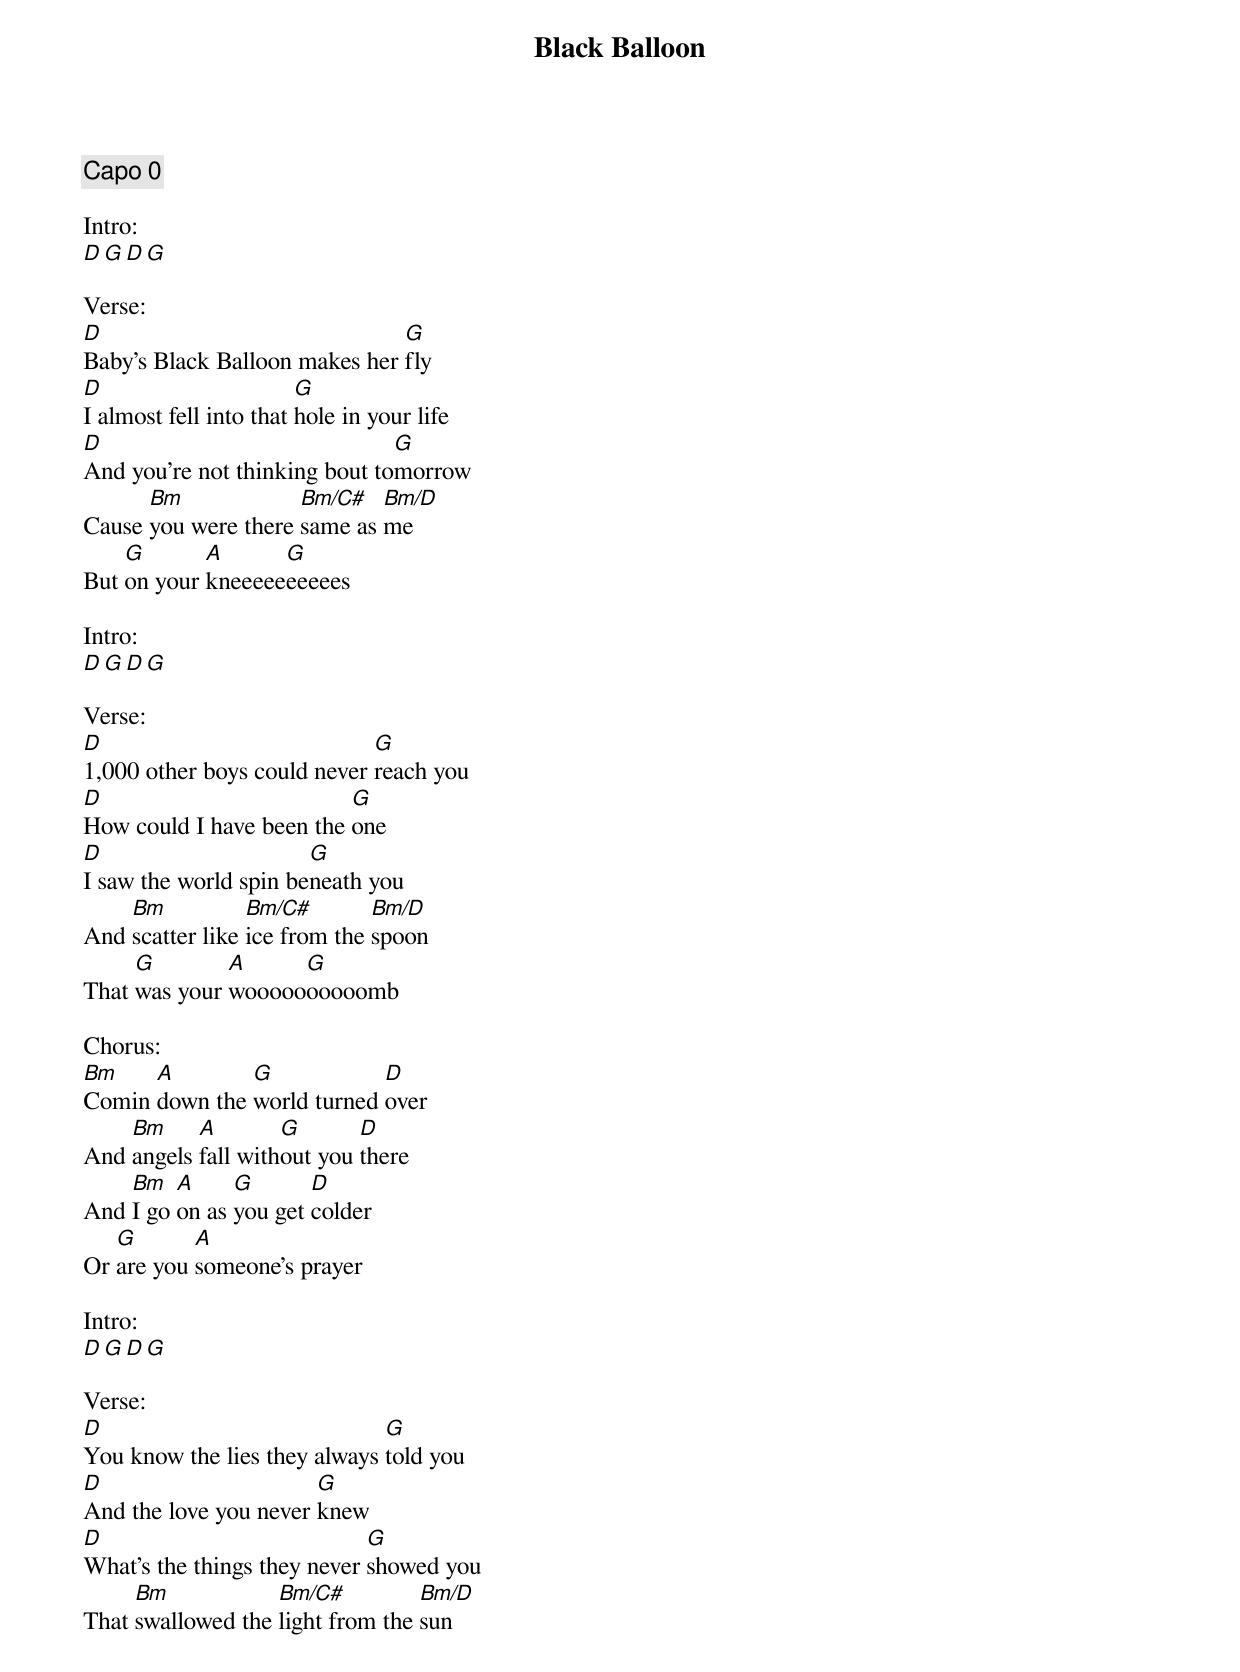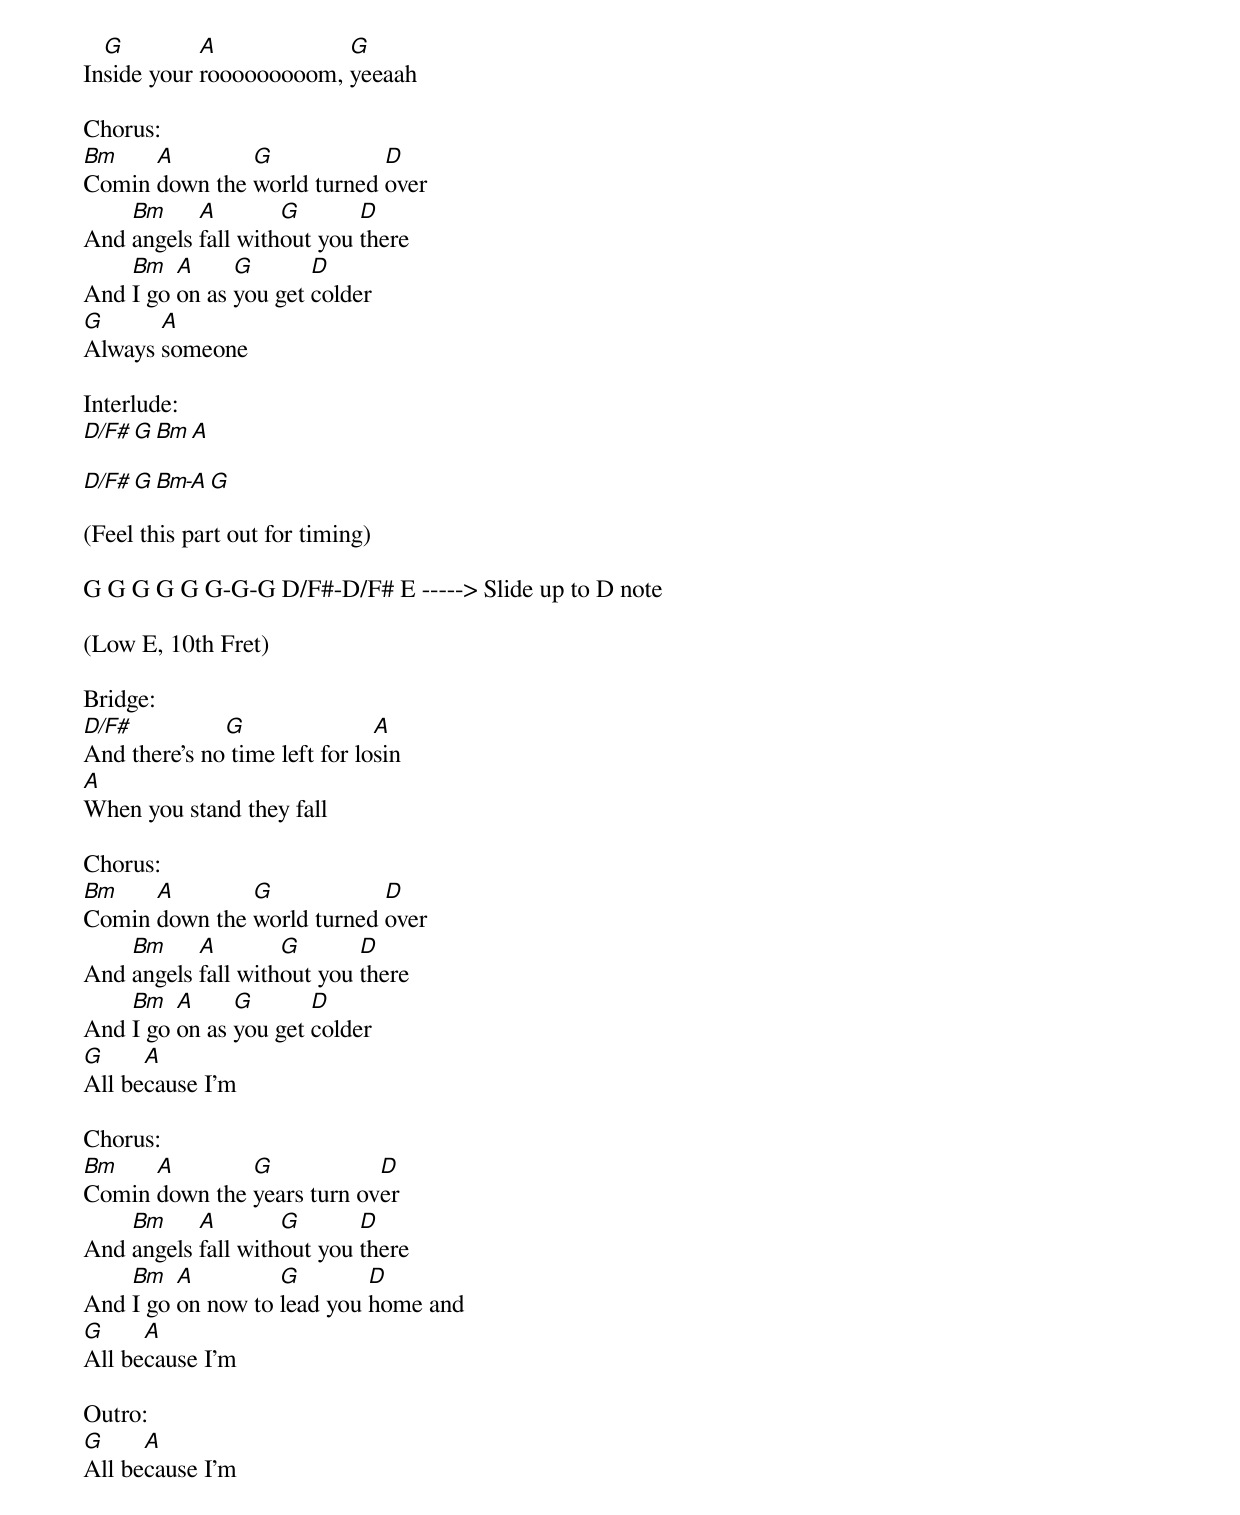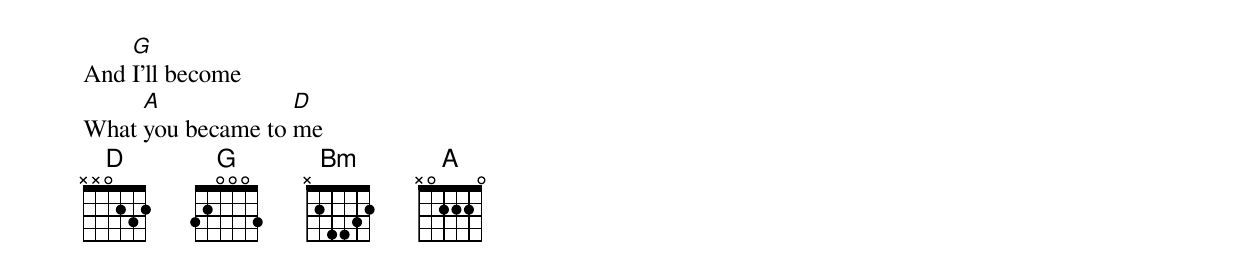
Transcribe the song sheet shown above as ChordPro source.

{title:Black Balloon}
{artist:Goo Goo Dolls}
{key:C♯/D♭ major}
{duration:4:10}
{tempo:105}
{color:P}

{comment: Capo 0}

Intro:
[D][G][D][G]

Verse:
[D]Baby's Black Balloon makes her [G]fly
[D]I almost fell into that [G]hole in your life
[D]And you're not thinking bout to[G]morrow
Cause [Bm]you were there [Bm/C#]same as [Bm/D]me
But [G]on your [A]kneeeee[G]eeeees

Intro:
[D][G][D][G]

Verse:
[D]1,000 other boys could never [G]reach you
[D]How could I have been the [G]one
[D]I saw the world spin be[G]neath you
And [Bm]scatter like [Bm/C#]ice from the [Bm/D]spoon
That [G]was your [A]wooooo[G]ooooomb

Chorus:
[Bm]Comin [A]down the [G]world turned [D]over
And [Bm]angels [A]fall with[G]out you [D]there
And [Bm]I go [A]on as [G]you get [D]colder
Or [G]are you [A]someone's prayer

Intro:
[D][G][D][G]

Verse:
[D]You know the lies they always [G]told you
[D]And the love you never [G]knew
[D]What's the things they never [G]showed you
That [Bm]swallowed the [Bm/C#]light from the [Bm/D]sun
In[G]side your [A]rooooooooom, [G]yeeaah

Chorus:
[Bm]Comin [A]down the [G]world turned [D]over
And [Bm]angels [A]fall with[G]out you [D]there
And [Bm]I go [A]on as [G]you get [D]colder
[G]Always [A]someone

Interlude:
[D/F#][G][Bm][A]

[D/F#][G][Bm-A][G]

(Feel this part out for timing)

G G G G G G-G-G D/F#-D/F# E -----> Slide up to D note

(Low E, 10th Fret)

Bridge:
[D/F#]And there's no[G] time left for lo[A]sin
[A]When you stand they fall

Chorus:
[Bm]Comin [A]down the [G]world turned [D]over
And [Bm]angels [A]fall with[G]out you [D]there
And [Bm]I go [A]on as [G]you get [D]colder
[G]All be[A]cause I'm

Chorus:
[Bm]Comin [A]down the [G]years turn ov[D]er
And [Bm]angels [A]fall with[G]out you [D]there
And [Bm]I go [A]on now to [G]lead you [D]home and
[G]All be[A]cause I'm

Outro:
[G]All be[A]cause I'm
And [G]I'll become
What [A]you became to [D]me
